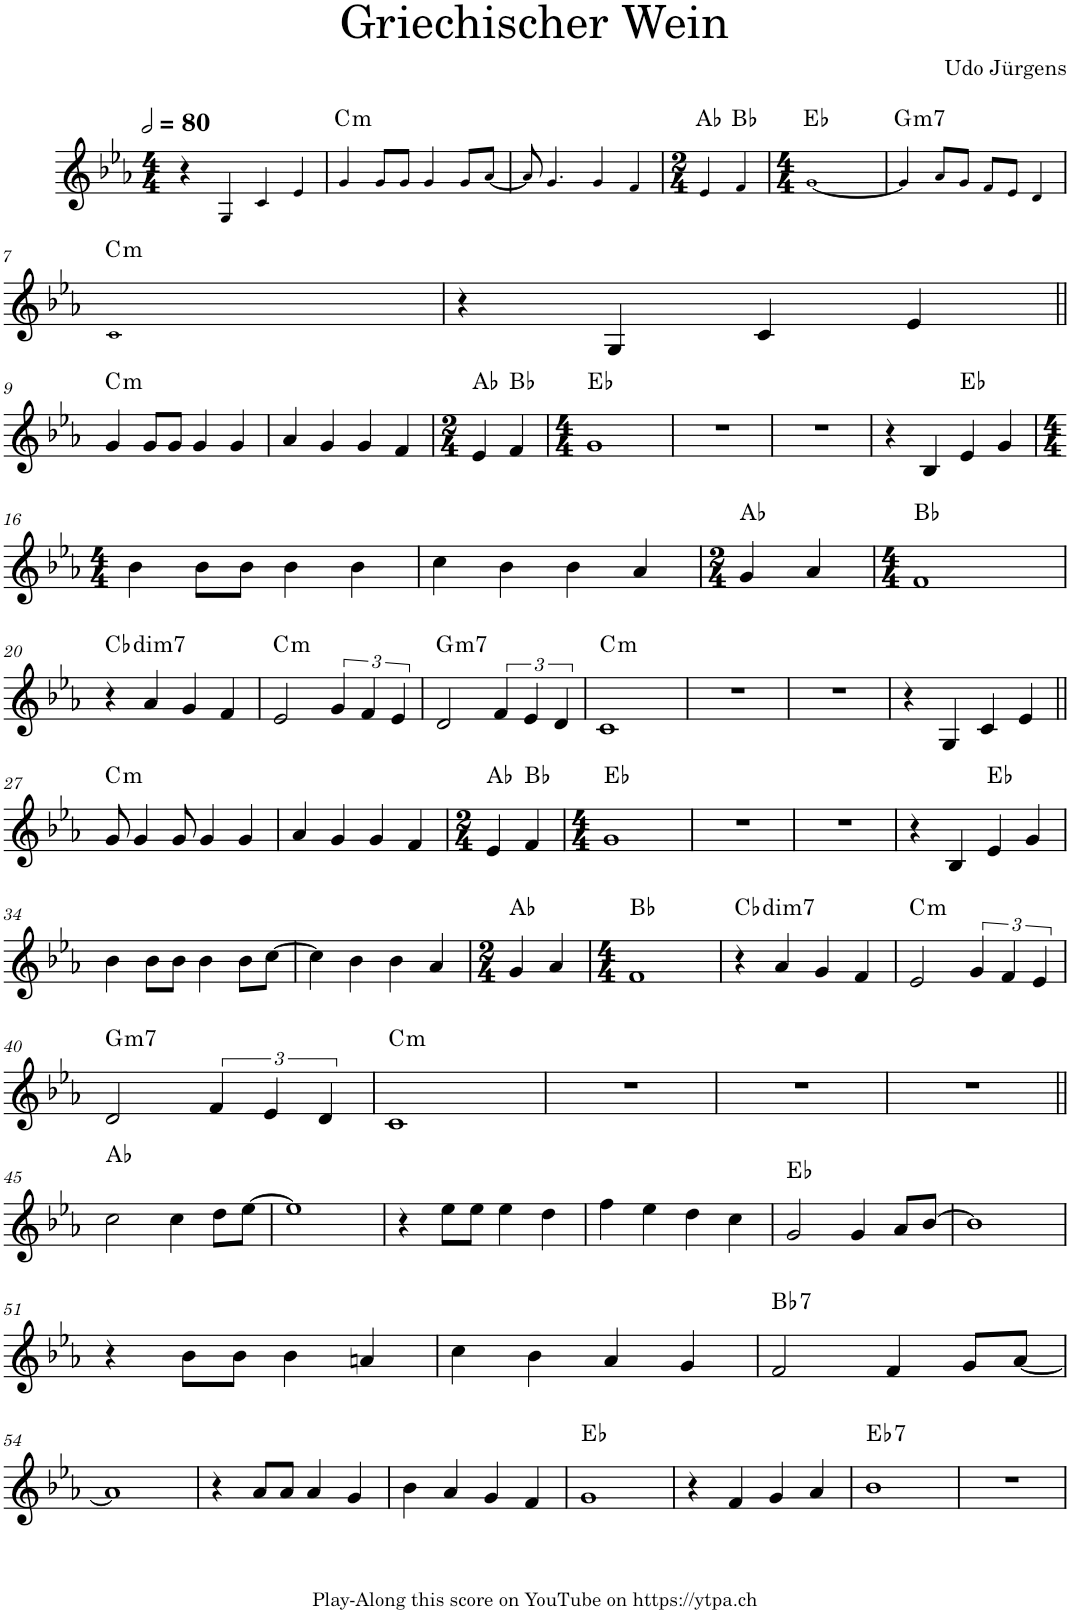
**kern	**harte
*part1	*part1
*staff1	*
*I"Piano	*
*I'Pno.	*
*clefG2	*
*k[b-e-a-]	*
*M4/4	*
*MM160	*
=1	=1
4r	.
4G!/	.
4c!/	.
4e-!/	.
=2	=2
!	!LO:H:kt=m
4g!/	C:min
8g!/L	.
8g!/J	.
4g!/	.
8g!/L	.
[8a-!/J	.
=3	=3
8a-!/]	.
4.g!/	.
4g!/	.
4f!/	.
=4	=4
*M2/4	*
4e-!/	Ab:maj
4f!/	Bb:maj
=5	=5
*M4/4	*
[1g!	Eb:maj
=6	=6
!	!LO:H:kt=m7
4g!/]	G:min7
8a-!/L	.
8g!/J	.
8f!/L	.
8e-!/J	.
4d!/	.
!!LO:LB:g=z
=7	=7
!	!LO:H:kt=m
1c!	C:min
=8	=8
4r	.
4G/	.
4c/	.
4e-/	.
!!LO:LB:g=z
=9||	=9||
!	!LO:H:kt=m
4g/	C:min
8g/L	.
8g/J	.
4g/	.
4g/	.
=10	=10
4a-/	.
4g/	.
4g/	.
4f/	.
=11	=11
*M2/4	*
4e-/	Ab:maj
4f/	Bb:maj
=12	=12
*M4/4	*
1g	Eb:maj
=13	=13
1r	.
=14	=14
1r	.
=15	=15
4r	.
4B-/	.
4e-/	Eb:maj
4g/	.
!!LO:LB:g=z
=16	=16
*M4/4	*
4b-\	.
8b-\L	.
8b-\J	.
4b-\	.
4b-\	.
=17	=17
4cc\	.
4b-\	.
4b-\	.
4a-/	.
=18	=18
*M2/4	*
4g/	Ab:maj
4a-/	.
=19	=19
*M4/4	*
1f	Bb:maj
!!LO:LB:g=z
=20	=20
!	!LO:H:kt=dim7
4r	Cb:dim7
4a-/	.
4g/	.
4f/	.
=21	=21
!	!LO:H:kt=m
2e-/	C:min
6g/	.
6f/	.
6e-/	.
=22	=22
!	!LO:H:kt=m7
2d/	G:min7
6f/	.
6e-/	.
6d/	.
=23	=23
!	!LO:H:kt=m
1c	C:min
=24	=24
1r	.
=25	=25
1r	.
=26	=26
4r	.
4G/	.
4c/	.
4e-/	.
!!LO:LB:g=z
=27||	=27||
!	!LO:H:kt=m
8g/	C:min
4g/	.
8g/	.
4g/	.
4g/	.
=28	=28
4a-/	.
4g/	.
4g/	.
4f/	.
=29	=29
*M2/4	*
4e-/	Ab:maj
4f/	Bb:maj
=30	=30
*M4/4	*
1g	Eb:maj
=31	=31
1r	.
=32	=32
1r	.
=33	=33
4r	.
4B-/	.
4e-/	Eb:maj
4g/	.
!!LO:LB:g=z
=34	=34
4b-\	.
8b-\L	.
8b-\J	.
4b-\	.
8b-\L	.
[8cc\J	.
=35	=35
4cc\]	.
4b-\	.
4b-\	.
4a-/	.
=36	=36
*M2/4	*
4g/	Ab:maj
4a-/	.
=37	=37
*M4/4	*
1f	Bb:maj
=38	=38
!	!LO:H:kt=dim7
4r	Cb:dim7
4a-/	.
4g/	.
4f/	.
=39	=39
!	!LO:H:kt=m
2e-/	C:min
6g/	.
6f/	.
6e-/	.
!!LO:LB:g=z
=40	=40
!	!LO:H:kt=m7
2d/	G:min7
6f/	.
6e-/	.
6d/	.
=41	=41
!	!LO:H:kt=m
1c	C:min
=42	=42
1r	.
=43	=43
1r	.
=44	=44
1r	.
!!LO:LB:g=z
=45||	=45||
2cc\	Ab:maj
4cc\	.
8dd\L	.
[8ee-\J	.
=46	=46
1ee-]	.
=47	=47
4r	.
8ee-\L	.
8ee-\J	.
4ee-\	.
4dd\	.
=48	=48
4ff\	.
4ee-\	.
4dd\	.
4cc\	.
=49	=49
2g/	Eb:maj
4g/	.
8a-/L	.
[8b-/J	.
=50	=50
1b-]	.
!!LO:LB:g=z
=51	=51
4r	.
8b-\L	.
8b-\J	.
4b-\	.
4an/	.
=52	=52
4cc\	.
4b-\	.
4a-/	.
4g/	.
=53	=53
!	!LO:H:kt=7
2f/	Bb:7
4f/	.
8g/L	.
[8a-/J	.
!!LO:LB:g=z
=54	=54
1a-]	.
=55	=55
4r	.
8a-/L	.
8a-/J	.
4a-/	.
4g/	.
=56	=56
4b-\	.
4a-/	.
4g/	.
4f/	.
=57	=57
1g	Eb:maj
=58	=58
4r	.
4f/	.
4g/	.
4a-/	.
=59	=59
!	!LO:H:kt=7
1b-	Eb:7
=60	=60
1r	.
=	=
*-	*-
